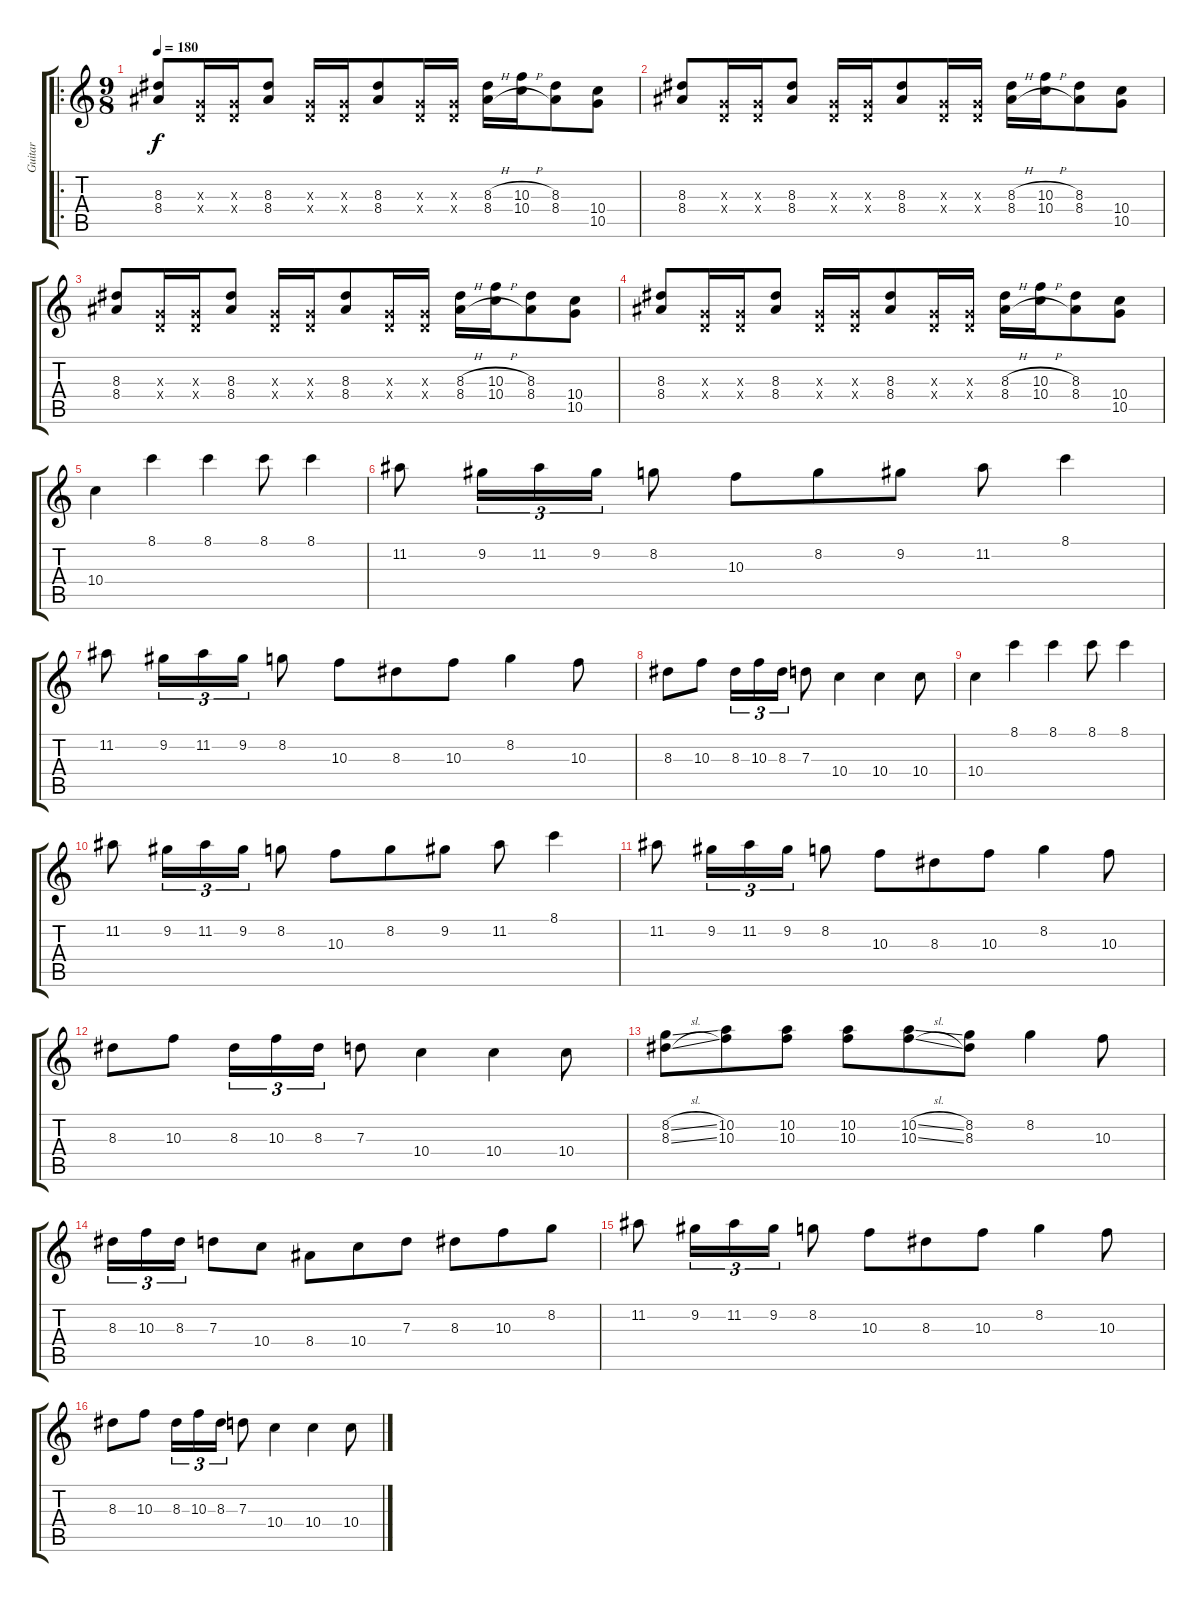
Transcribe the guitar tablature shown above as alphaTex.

\track ("Guitar" "Guitar") {instrument overdrivenguitar}
\staff {score tabs}
\tuning (E4 B3 G3 D3 A2 E2) {hide}
\ro
\ts (9 8)
\tempo 180
\clef g2
\ks c
(8.3 8.4).8{dy f instrument overdrivenguitar} (0.3{x} 0.4{x}).16 (0.3{x} 0.4{x}).16 (8.3 8.4).8 (0.3{x} 0.4{x}).16 (0.3{x} 0.4{x}).16 (8.3 8.4).8 (0.3{x} 0.4{x}).16 (0.3{x} 0.4{x}).16 (8.3{h} 8.4{h}).16 (10.3{h} 10.4{h}).16 (8.3 8.4).8 (10.4 10.5).8 |
(8.3 8.4).8 (0.3{x} 0.4{x}).16 (0.3{x} 0.4{x}).16 (8.3 8.4).8 (0.3{x} 0.4{x}).16 (0.3{x} 0.4{x}).16 (8.3 8.4).8 (0.3{x} 0.4{x}).16 (0.3{x} 0.4{x}).16 (8.3{h} 8.4{h}).16 (10.3{h} 10.4{h}).16 (8.3 8.4).8 (10.4 10.5).8 |
(8.3 8.4).8 (0.3{x} 0.4{x}).16 (0.3{x} 0.4{x}).16 (8.3 8.4).8 (0.3{x} 0.4{x}).16 (0.3{x} 0.4{x}).16 (8.3 8.4).8 (0.3{x} 0.4{x}).16 (0.3{x} 0.4{x}).16 (8.3{h} 8.4{h}).16 (10.3{h} 10.4{h}).16 (8.3 8.4).8 (10.4 10.5).8 |
(8.3 8.4).8 (0.3{x} 0.4{x}).16 (0.3{x} 0.4{x}).16 (8.3 8.4).8 (0.3{x} 0.4{x}).16 (0.3{x} 0.4{x}).16 (8.3 8.4).8 (0.3{x} 0.4{x}).16 (0.3{x} 0.4{x}).16 (8.3{h} 8.4{h}).16 (10.3{h} 10.4{h}).16 (8.3 8.4).8 (10.4 10.5).8 |
10.4.4 8.1.4 8.1.4 8.1.8 8.1.4 |
11.2.8 9.2.16{tu (3 2)} 11.2.16{tu (3 2)} 9.2.16{tu (3 2)} 8.2.8 10.3.8 8.2.8 9.2.8 11.2.8 8.1.4 |
11.2.8 9.2.16{tu (3 2)} 11.2.16{tu (3 2)} 9.2.16{tu (3 2)} 8.2.8 10.3.8 8.3.8 10.3.8 8.2.4 10.3.8 |
8.3.8 10.3.8 8.3.16{tu (3 2)} 10.3.16{tu (3 2)} 8.3.16{tu (3 2)} 7.3.8 10.4.4 10.4.4 10.4.8 |
10.4.4 8.1.4 8.1.4 8.1.8 8.1.4 |
11.2.8 9.2.16{tu (3 2)} 11.2.16{tu (3 2)} 9.2.16{tu (3 2)} 8.2.8 10.3.8 8.2.8 9.2.8 11.2.8 8.1.4 |
11.2.8 9.2.16{tu (3 2)} 11.2.16{tu (3 2)} 9.2.16{tu (3 2)} 8.2.8 10.3.8 8.3.8 10.3.8 8.2.4 10.3.8 |
8.3.8 10.3.8 8.3.16{tu (3 2)} 10.3.16{tu (3 2)} 8.3.16{tu (3 2)} 7.3.8 10.4.4 10.4.4 10.4.8 |
(8.2{sl} 8.3{sl}).8 (10.2 10.3).8 (10.2 10.3).8 (10.2 10.3).8 (10.2{sl} 10.3{sl}).8 (8.2 8.3).8 8.2.4 10.3.8 |
8.3.16{tu (3 2)} 10.3.16{tu (3 2)} 8.3.16{tu (3 2)} 7.3.8 10.4.8 8.4.8 10.4.8 7.3.8 8.3.8 10.3.8 8.2.8 |
11.2.8 9.2.16{tu (3 2)} 11.2.16{tu (3 2)} 9.2.16{tu (3 2)} 8.2.8 10.3.8 8.3.8 10.3.8 8.2.4 10.3.8 |
8.3.8 10.3.8 8.3.16{tu (3 2)} 10.3.16{tu (3 2)} 8.3.16{tu (3 2)} 7.3.8 10.4.4 10.4.4 10.4.8
